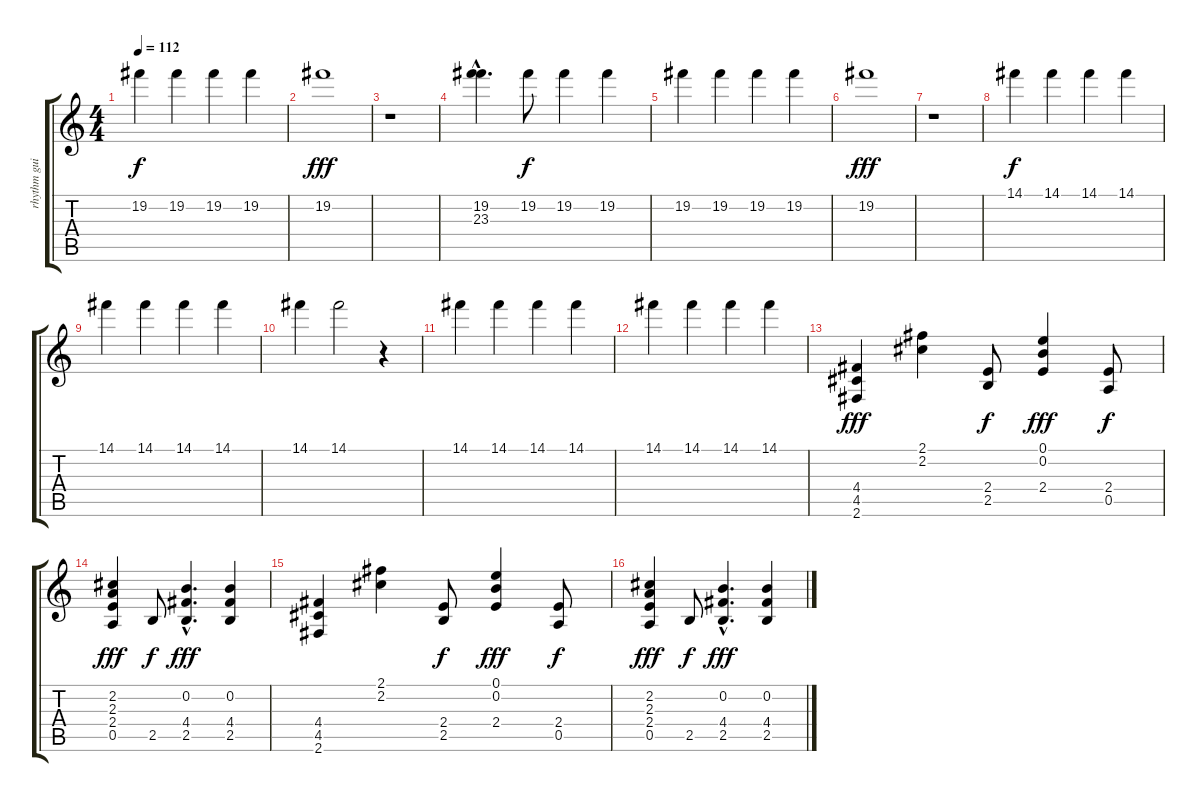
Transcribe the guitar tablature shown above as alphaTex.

\track ("rhythm guitar" "rhythm gui") {instrument electricguitarmuted}
\staff {score tabs}
\tuning (E4 B3 G3 D3 A2 E2) {hide}
\ts (4 4)
\tempo 112
\clef g2
\ks c
19.2.4{dy f} 19.2.4 19.2.4 19.2.4 |
19.2.1{dy fff} |
r.1 |
(19.2{hac} 23.3{hac}).4{d} 19.2.8{dy f} 19.2.4 19.2.4 |
19.2.4 19.2.4 19.2.4 19.2.4 |
19.2.1{dy fff} |
r.1 |
14.1.4{dy f} 14.1.4 14.1.4 14.1.4 |
14.1.4 14.1.4 14.1.4 14.1.4 |
14.1.4 14.1.2 r.4 |
14.1.4 14.1.4 14.1.4 14.1.4 |
14.1.4 14.1.4 14.1.4 14.1.4 |
(4.4 4.5 2.6).4{dy fff volume 10 instrument electricguitarmuted} (2.1 2.2).4 (2.4 2.5).8{dy f} (0.1 0.2 2.4).4{dy fff} (2.4 0.5).8{dy f} |
(2.2 2.3 2.4 0.5).4{dy fff} 2.5.8{dy f} (0.2{hac} 4.4{hac} 2.5{hac}).4{d dy fff} (0.2 4.4 2.5).4 |
(4.4 4.5 2.6).4{instrument electricguitarmuted} (2.1 2.2).4 (2.4 2.5).8{dy f} (0.1 0.2 2.4).4{dy fff} (2.4 0.5).8{dy f} |
(2.2 2.3 2.4 0.5).4{dy fff} 2.5.8{dy f} (0.2{hac} 4.4{hac} 2.5{hac}).4{d dy fff} (0.2 4.4 2.5).4
